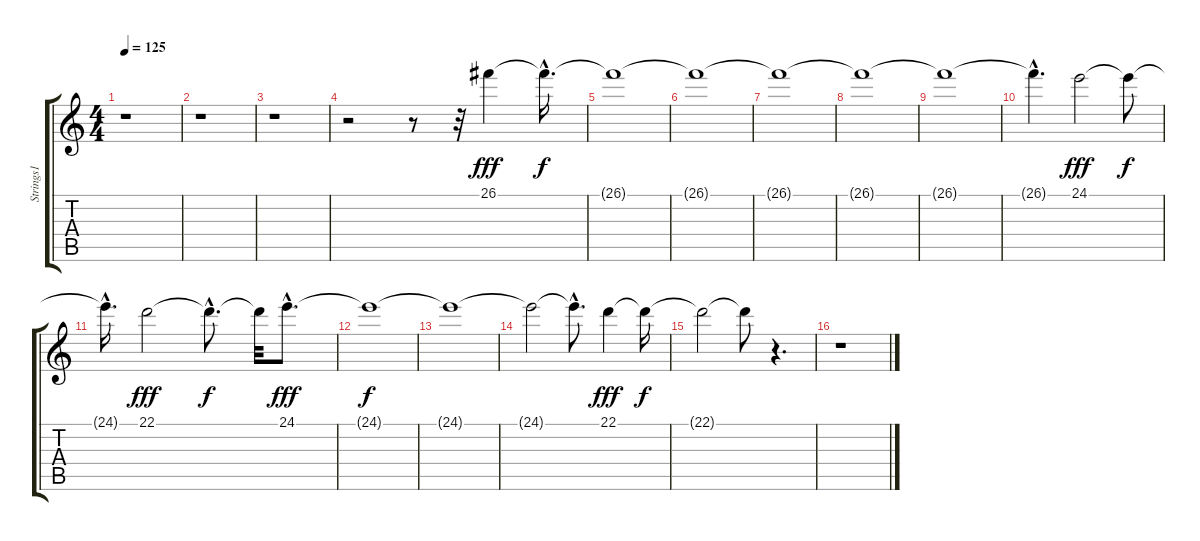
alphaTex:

\track ("Strings1" "Strings1") {instrument stringensemble1}
\staff {score tabs}
\tuning (E4 B3 G3 D3 A2 E2) {hide}
\ts (4 4)
\tempo 125
\clef g2
\ks c
r.1{dy f} |
r.1 |
r.1 |
r.2 r.8 r.32 26.1.4{dy fff} 26.1{hac t}.16{d dy f} |
26.1{t}.1 |
26.1{t}.1 |
26.1{t}.1 |
26.1{t}.1 |
26.1{t}.1 |
26.1{hac t}.4{d} 24.1.2{dy fff} 24.1{t}.8{dy f} |
24.1{hac t}.16{d} 22.1.2{dy fff} 22.1{hac t}.8{d dy f} 22.1{t}.32 24.1{hac}.8{d dy fff} |
24.1{t}.1{dy f} |
24.1{t}.1 |
24.1{t}.2 24.1{hac t}.8{d} 22.1.4{dy fff} 22.1{t}.16{dy f} |
22.1{t}.2 22.1{t}.8 r.4{d} |
r.1
